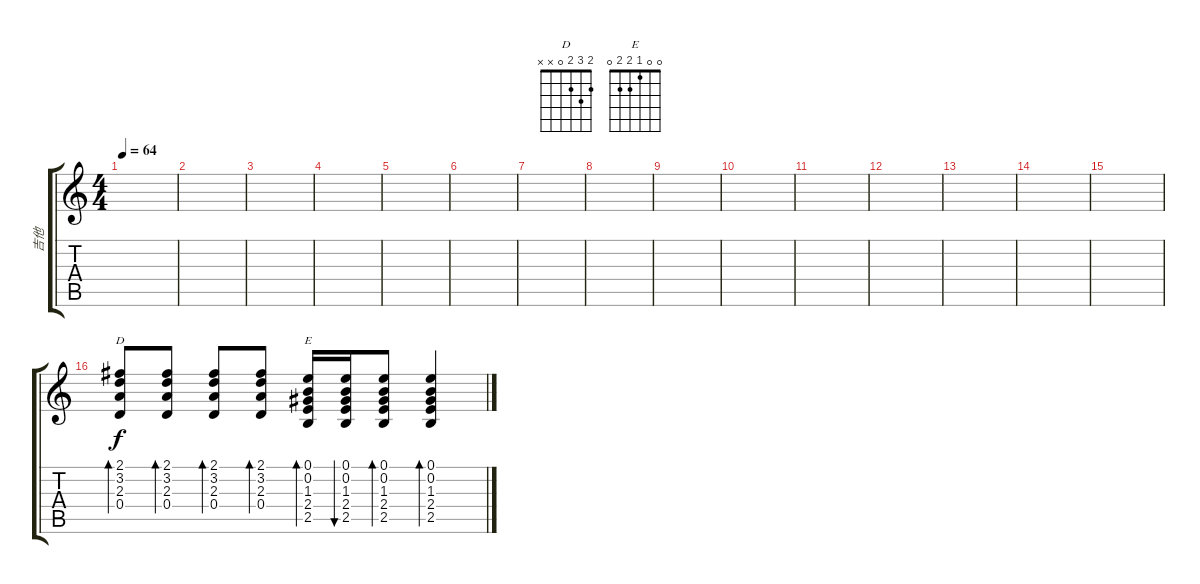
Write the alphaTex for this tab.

\track ("吉他" "吉他") {instrument acousticguitarnylon}
\staff {score tabs}
\tuning (E4 B3 G3 D3 A2 E2) {hide}
\chord ("D" 2 3 2 0 x x)
\chord ("E" 0 0 1 2 2 0)
\ts (4 4)
\tempo 64
\clef g2
\ks c
|
|
|
|
|
|
|
|
|
|
|
|
|
|
|
(2.1 3.2 2.3 0.4).8{bd 30 ch "D"} (2.1 3.2 2.3 0.4).8{bd 30} (2.1 3.2 2.3 0.4).8{bd 60} (2.1 3.2 2.3 0.4).8{bd 60} (0.1 0.2 1.3 2.4 2.5).16{bd 60 ch "E"} (0.1 0.2 1.3 2.4 2.5).16{bu 60} (0.1 0.2 1.3 2.4 2.5).8{bd 30} (0.1 0.2 1.3 2.4 2.5).4{bd 60}
